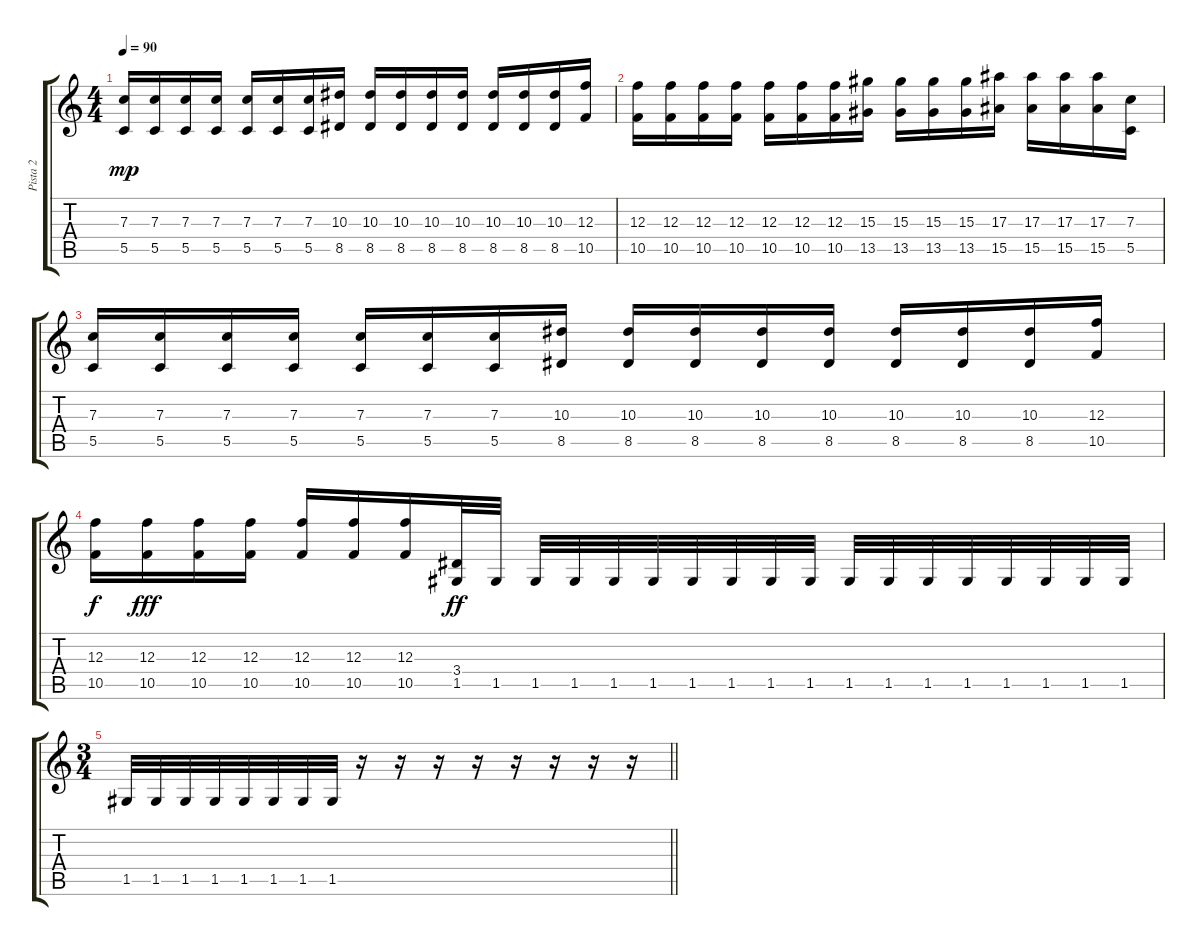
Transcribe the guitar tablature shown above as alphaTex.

\track ("Pista 2" "Pista 2") {instrument distortionguitar}
\staff {score tabs}
\tuning (D4 A3 F3 C3 G2 C2) {hide}
\ts (4 4)
\tempo 90
\clef g2
\ks c
(7.3 5.5).16{dy mp} (7.3 5.5).16 (7.3 5.5).16 (7.3 5.5).16 (7.3 5.5).16 (7.3 5.5).16 (7.3 5.5).16 (10.3 8.5).16 (10.3 8.5).16 (10.3 8.5).16 (10.3 8.5).16 (10.3 8.5).16 (10.3 8.5).16 (10.3 8.5).16 (10.3 8.5).16 (12.3 10.5).16 |
(12.3 10.5).16 (12.3 10.5).16 (12.3 10.5).16 (12.3 10.5).16 (12.3 10.5).16 (12.3 10.5).16 (12.3 10.5).16 (15.3 13.5).16 (15.3 13.5).16 (15.3 13.5).16 (15.3 13.5).16 (17.3 15.5).16 (17.3 15.5).16 (17.3 15.5).16 (17.3 15.5).16 (7.3 5.5).16 |
(7.3 5.5).16 (7.3 5.5).16 (7.3 5.5).16 (7.3 5.5).16 (7.3 5.5).16 (7.3 5.5).16 (7.3 5.5).16 (10.3 8.5).16 (10.3 8.5).16 (10.3 8.5).16 (10.3 8.5).16 (10.3 8.5).16 (10.3 8.5).16 (10.3 8.5).16 (10.3 8.5).16 (12.3 10.5).16 |
(12.3 10.5).16{dy f} (12.3 10.5).16{dy fff} (12.3 10.5).16 (12.3 10.5).16 (12.3 10.5).16 (12.3 10.5).16 (12.3 10.5).16 (3.4 1.5).32{dy ff} 1.5.32 1.5.32 1.5.32 1.5.32 1.5.32 1.5.32 1.5.32 1.5.32 1.5.32 1.5.32 1.5.32 1.5.32 1.5.32 1.5.32 1.5.32 1.5.32 1.5.32 |
\ts (3 4)
\barLineRight lightlight
1.5.32 1.5.32 1.5.32 1.5.32 1.5.32 1.5.32 1.5.32 1.5.32 r.16 r.16 r.16 r.16 r.16 r.16 r.16 r.16
